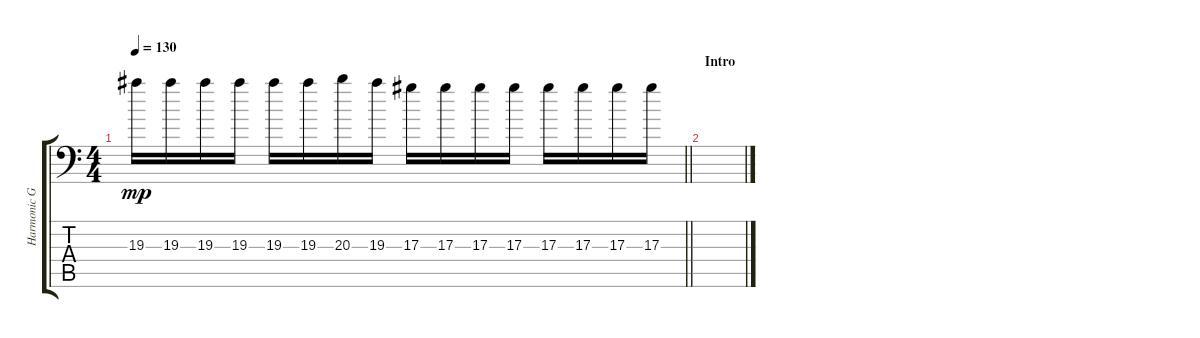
\track ("Harmonic Guitar" "Harmonic G") {instrument distortionguitar}
\staff {score tabs}
\tuning (C4 G3 Eb3 Bb2 F2 Bb1) {hide}
\ts (4 4)
\tempo 130
\clef f4
\barLineRight lightlight
\ks c
19.3.16{dy mp} 19.3.16 19.3.16 19.3.16 19.3.16 19.3.16 20.3.16 19.3.16 17.3.16 17.3.16 17.3.16 17.3.16 17.3.16 17.3.16 17.3.16 17.3.16 |
\section ("" "Intro")
